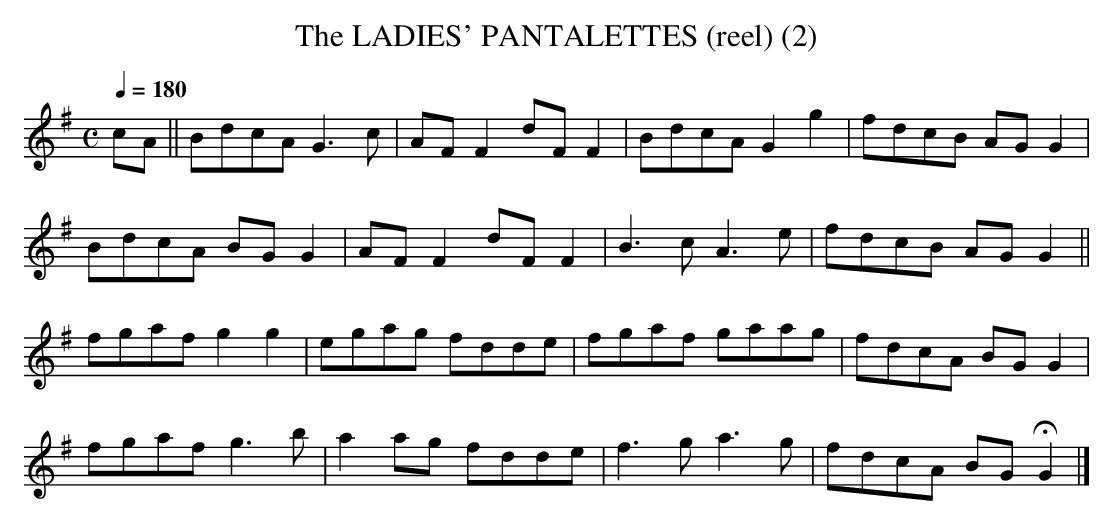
X:1
T:LADIES' PANTALETTES (reel) (2), The
M:C
L:1/8
Q:1/4=180
K:G
cA||BdcA G3c|AFF2 dFF2|BdcA G2g2|fdcB AGG2|
BdcA BGG2|AFF2 dFF2|B3c A3e|fdcB AGG2 ||
fgaf g2g2|egag fdde|fgaf gaag|fdcA BGG2|
fgaf g3b|a2ag fdde|f3g a3g|fdcA BGHG2|]
